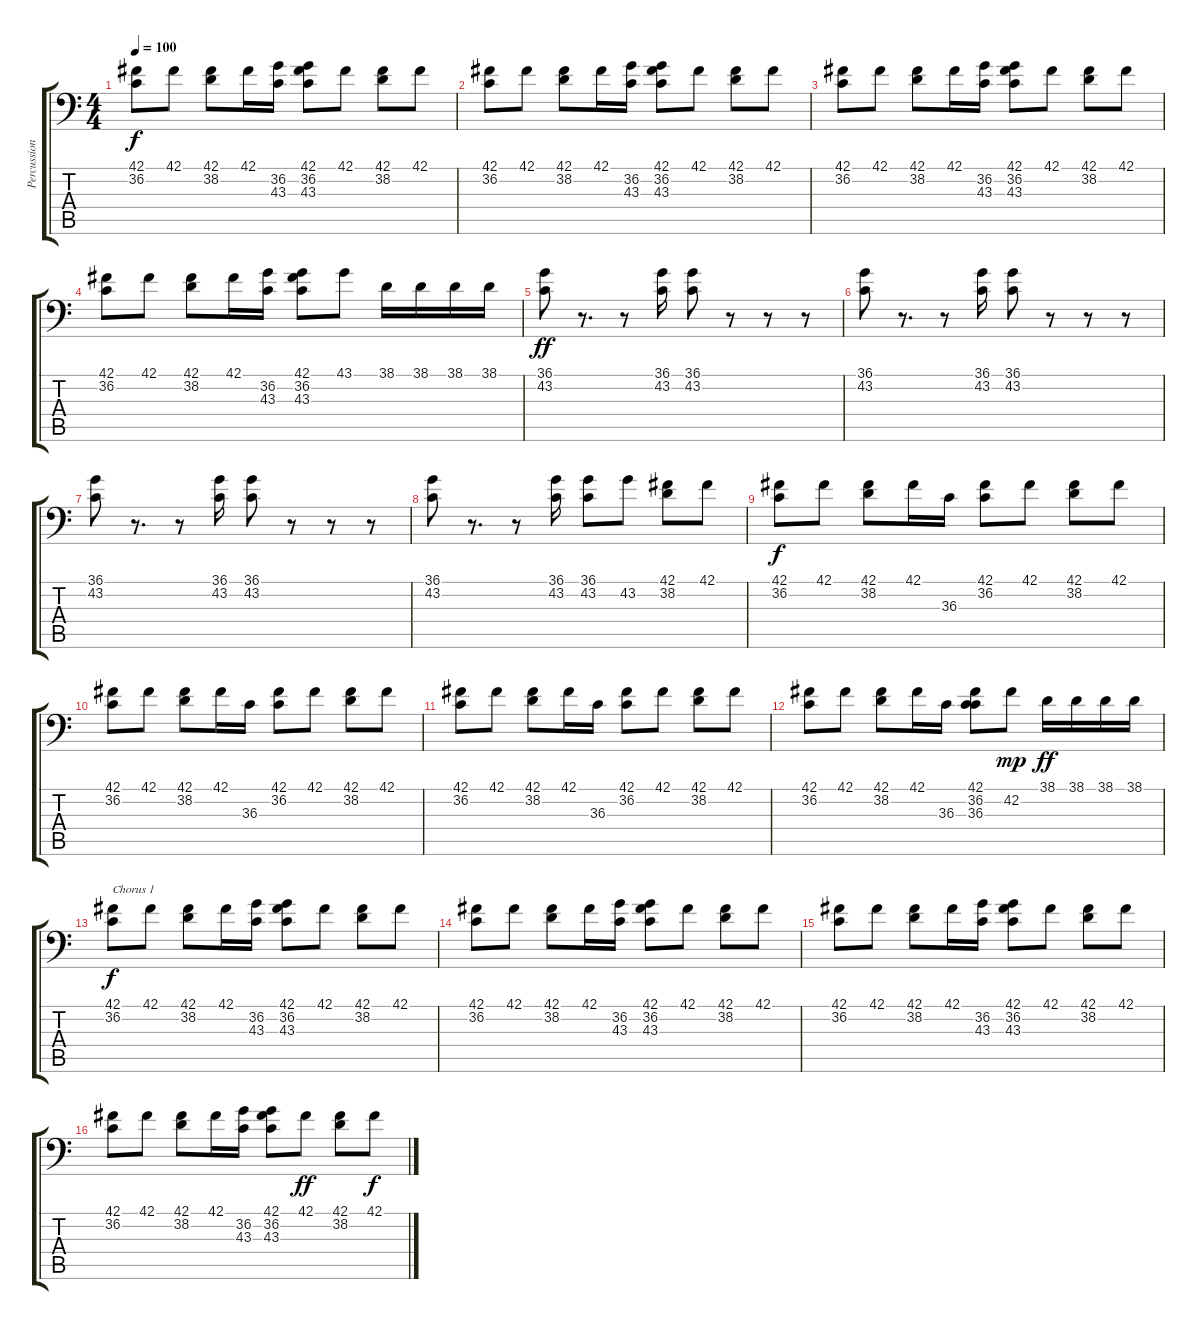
\track ("Percussion" "Percussion") {instrument acousticgrandpiano}
\staff {score tabs}
\tuning (C-1 C-1 C-1 C-1 C-1 C-1) {hide}
\ts (4 4)
\tempo 100
\clef f4
\ks c
(42.1 36.2).8{dy f} 42.1.8 (42.1 38.2).8 42.1.16 (36.2 43.3).16 (42.1 36.2 43.3).8 42.1.8 (42.1 38.2).8 42.1.8 |
(42.1 36.2).8 42.1.8 (42.1 38.2).8 42.1.16 (36.2 43.3).16 (42.1 36.2 43.3).8 42.1.8 (42.1 38.2).8 42.1.8 |
(42.1 36.2).8 42.1.8 (42.1 38.2).8 42.1.16 (36.2 43.3).16 (42.1 36.2 43.3).8 42.1.8 (42.1 38.2).8 42.1.8 |
(42.1 36.2).8 42.1.8 (42.1 38.2).8 42.1.16 (36.2 43.3).16 (42.1 36.2 43.3).8 43.1.8 38.1.16 38.1.16 38.1.16 38.1.16 |
(36.1 43.2).8{dy ff} r.8{d} r.8 (36.1 43.2).16 (36.1 43.2).8 r.8 r.8 r.8 |
(36.1 43.2).8 r.8{d} r.8 (36.1 43.2).16 (36.1 43.2).8 r.8 r.8 r.8 |
(36.1 43.2).8 r.8{d} r.8 (36.1 43.2).16 (36.1 43.2).8 r.8 r.8 r.8 |
(36.1 43.2).8 r.8{d} r.8 (36.1 43.2).16 (36.1 43.2).8 43.2.8 (42.1 38.2).8 42.1.8 |
(42.1 36.2).8{dy f} 42.1.8 (42.1 38.2).8 42.1.16 36.3.16 (42.1 36.2).8 42.1.8 (42.1 38.2).8 42.1.8 |
(42.1 36.2).8 42.1.8 (42.1 38.2).8 42.1.16 36.3.16 (42.1 36.2).8 42.1.8 (42.1 38.2).8 42.1.8 |
(42.1 36.2).8 42.1.8 (42.1 38.2).8 42.1.16 36.3.16 (42.1 36.2).8 42.1.8 (42.1 38.2).8 42.1.8 |
(42.1 36.2).8 42.1.8 (42.1 38.2).8 42.1.16 36.3.16 (42.1 36.2 36.3).8 42.2.8{dy mp} 38.1.16{dy ff} 38.1.16 38.1.16 38.1.16 |
(42.1 36.2).8{txt "Chorus 1" dy f} 42.1.8 (42.1 38.2).8 42.1.16 (36.2 43.3).16 (42.1 36.2 43.3).8 42.1.8 (42.1 38.2).8 42.1.8 |
(42.1 36.2).8 42.1.8 (42.1 38.2).8 42.1.16 (36.2 43.3).16 (42.1 36.2 43.3).8 42.1.8 (42.1 38.2).8 42.1.8 |
(42.1 36.2).8 42.1.8 (42.1 38.2).8 42.1.16 (36.2 43.3).16 (42.1 36.2 43.3).8 42.1.8 (42.1 38.2).8 42.1.8 |
(42.1 36.2).8 42.1.8 (42.1 38.2).8 42.1.16 (36.2 43.3).16 (42.1 36.2 43.3).8 42.1.8{dy ff} (42.1 38.2).8 42.1.8{dy f}
